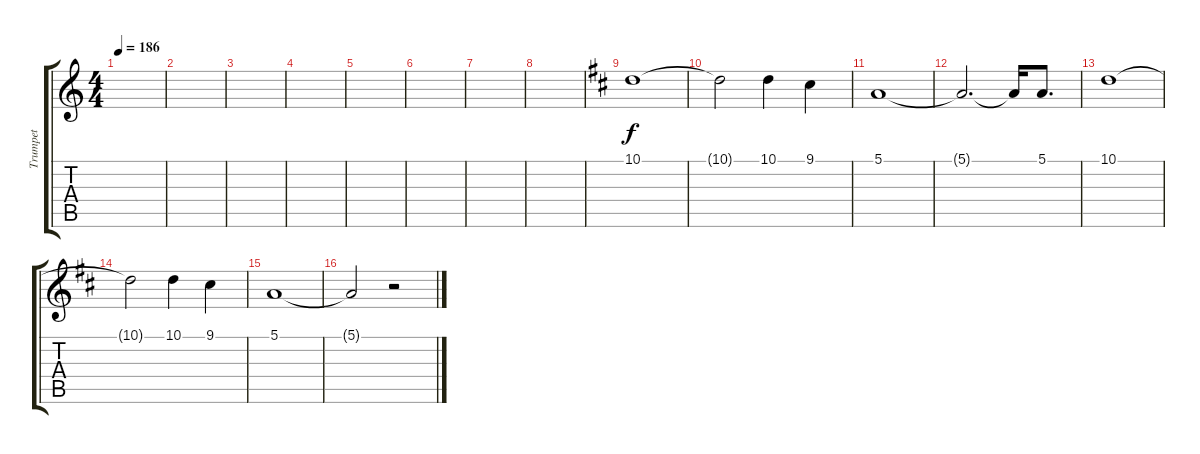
\track ("Trumpet" "Trumpet") {instrument trumpet}
\staff {score tabs}
\tuning (E4 B3 G3 D3 A2 E2) {hide}
\ts (4 4)
\tempo 186
\clef g2
\ks c
|
|
|
|
|
|
|
|
\ks d
10.1.1 |
10.1{t}.2 10.1.4 9.1.4 |
5.1.1 |
5.1{t}.2{d} 5.1{t}.16 5.1.8{d} |
10.1.1 |
10.1{t}.2 10.1.4 9.1.4 |
5.1.1 |
5.1{t}.2 r.2
